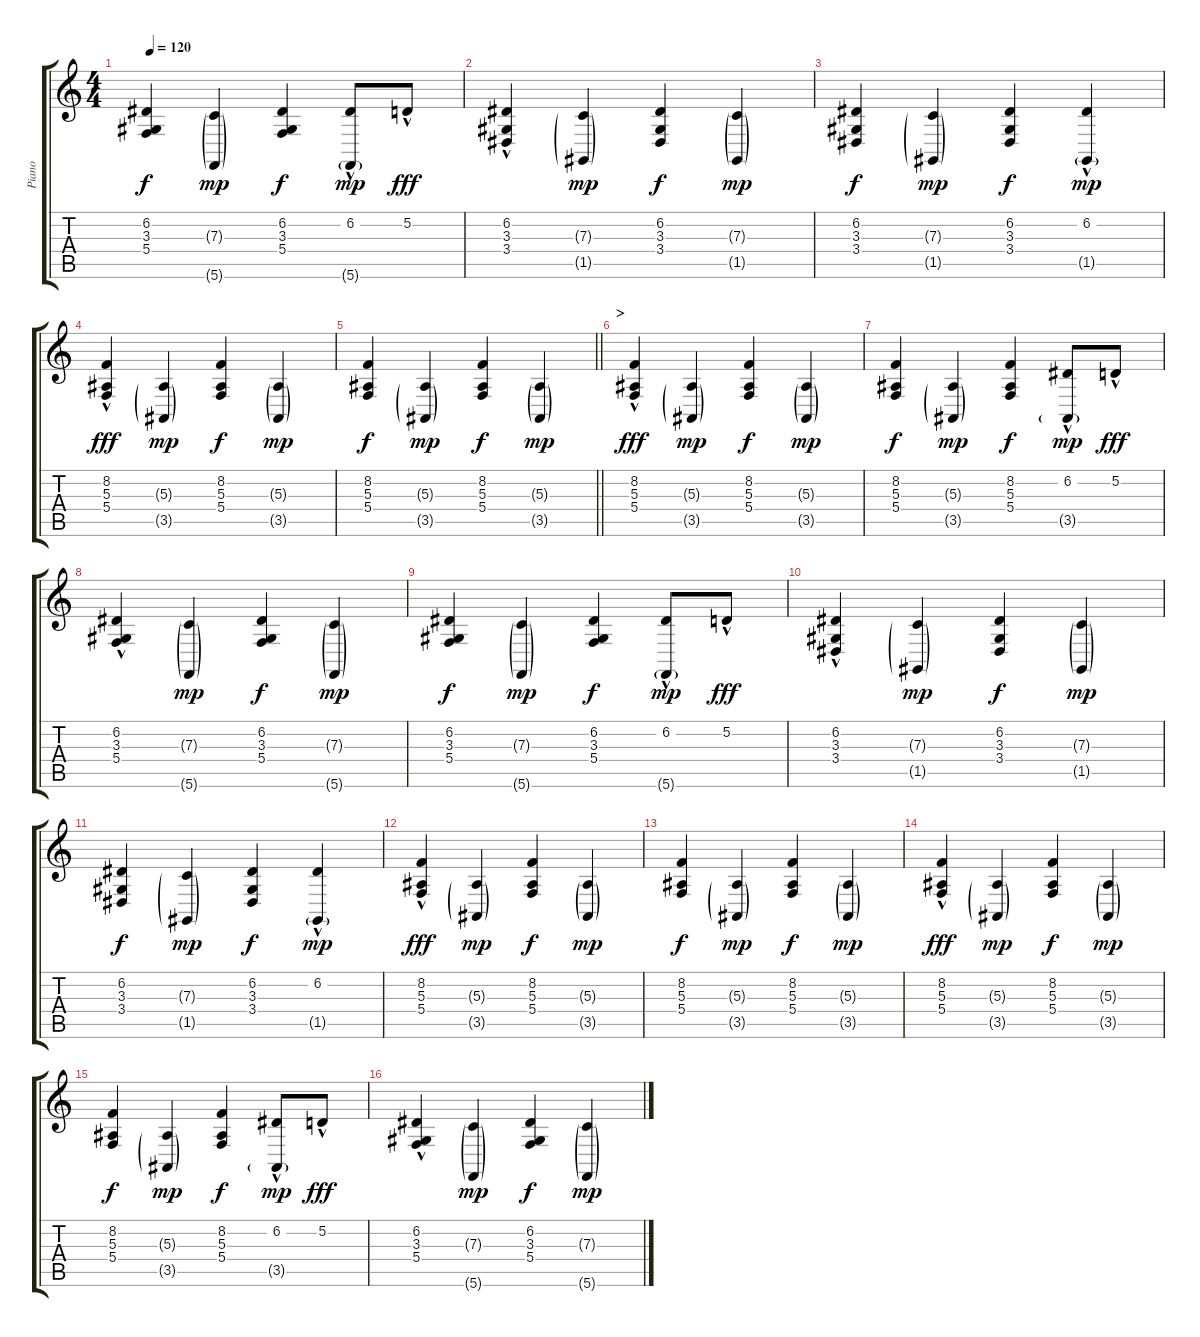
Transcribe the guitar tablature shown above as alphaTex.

\track ("Piano" "Piano") {instrument acousticgrandpiano}
\staff {score tabs}
\tuning (D4 A3 F3 C3 G2 C2) {hide}
\ts (4 4)
\tempo 120
\clef g2
\ks c
(6.2 3.3 5.4).4{dy f} (7.3{g} 5.6{g}).4{dy mp} (6.2 3.3 5.4).4{dy f} (6.2{hac} 5.6{g}).8{dy mp} 5.2{hac}.8{dy fff} |
(6.2{hac} 3.3 3.4).4 (7.3{g} 1.5{g}).4{dy mp} (6.2 3.3 3.4).4{dy f} (7.3{g} 1.5{g}).4{dy mp} |
(6.2 3.3 3.4).4{dy f} (7.3{g} 1.5{g}).4{dy mp} (6.2 3.3 3.4).4{dy f} (6.2{hac} 1.5{g}).4{dy mp} |
(8.2{hac} 5.3 5.4).4{dy fff} (5.3{g} 3.5{g}).4{dy mp} (8.2 5.3 5.4).4{dy f} (5.3{g} 3.5{g}).4{dy mp} |
\barLineRight lightlight
(8.2 5.3 5.4).4{dy f} (5.3{g} 3.5{g}).4{dy mp} (8.2 5.3 5.4).4{dy f} (5.3{g} 3.5{g}).4{dy mp} |
\section ("" ">")
(8.2{hac} 5.3 5.4).4{dy fff} (5.3{g} 3.5{g}).4{dy mp} (8.2 5.3 5.4).4{dy f} (5.3{g} 3.5{g}).4{dy mp} |
(8.2 5.3 5.4).4{dy f} (5.3{g} 3.5{g}).4{dy mp} (8.2 5.3 5.4).4{dy f} (6.2{hac} 3.5{g}).8{dy mp} 5.2{hac}.8{dy fff} |
(6.2{hac} 3.3 5.4).4 (7.3{g} 5.6{g}).4{dy mp} (6.2 3.3 5.4).4{dy f} (7.3{g} 5.6{g}).4{dy mp} |
(6.2 3.3 5.4).4{dy f} (7.3{g} 5.6{g}).4{dy mp} (6.2 3.3 5.4).4{dy f} (6.2{hac} 5.6{g}).8{dy mp} 5.2{hac}.8{dy fff} |
(6.2{hac} 3.3 3.4).4 (7.3{g} 1.5{g}).4{dy mp} (6.2 3.3 3.4).4{dy f} (7.3{g} 1.5{g}).4{dy mp} |
(6.2 3.3 3.4).4{dy f} (7.3{g} 1.5{g}).4{dy mp} (6.2 3.3 3.4).4{dy f} (6.2{hac} 1.5{g}).4{dy mp} |
(8.2{hac} 5.3 5.4).4{dy fff} (5.3{g} 3.5{g}).4{dy mp} (8.2 5.3 5.4).4{dy f} (5.3{g} 3.5{g}).4{dy mp} |
(8.2 5.3 5.4).4{dy f} (5.3{g} 3.5{g}).4{dy mp} (8.2 5.3 5.4).4{dy f} (5.3{g} 3.5{g}).4{dy mp} |
(8.2{hac} 5.3 5.4).4{dy fff} (5.3{g} 3.5{g}).4{dy mp} (8.2 5.3 5.4).4{dy f} (5.3{g} 3.5{g}).4{dy mp} |
(8.2 5.3 5.4).4{dy f} (5.3{g} 3.5{g}).4{dy mp} (8.2 5.3 5.4).4{dy f} (6.2{hac} 3.5{g}).8{dy mp} 5.2{hac}.8{dy fff} |
(6.2{hac} 3.3 5.4).4 (7.3{g} 5.6{g}).4{dy mp} (6.2 3.3 5.4).4{dy f} (7.3{g} 5.6{g}).4{dy mp}
